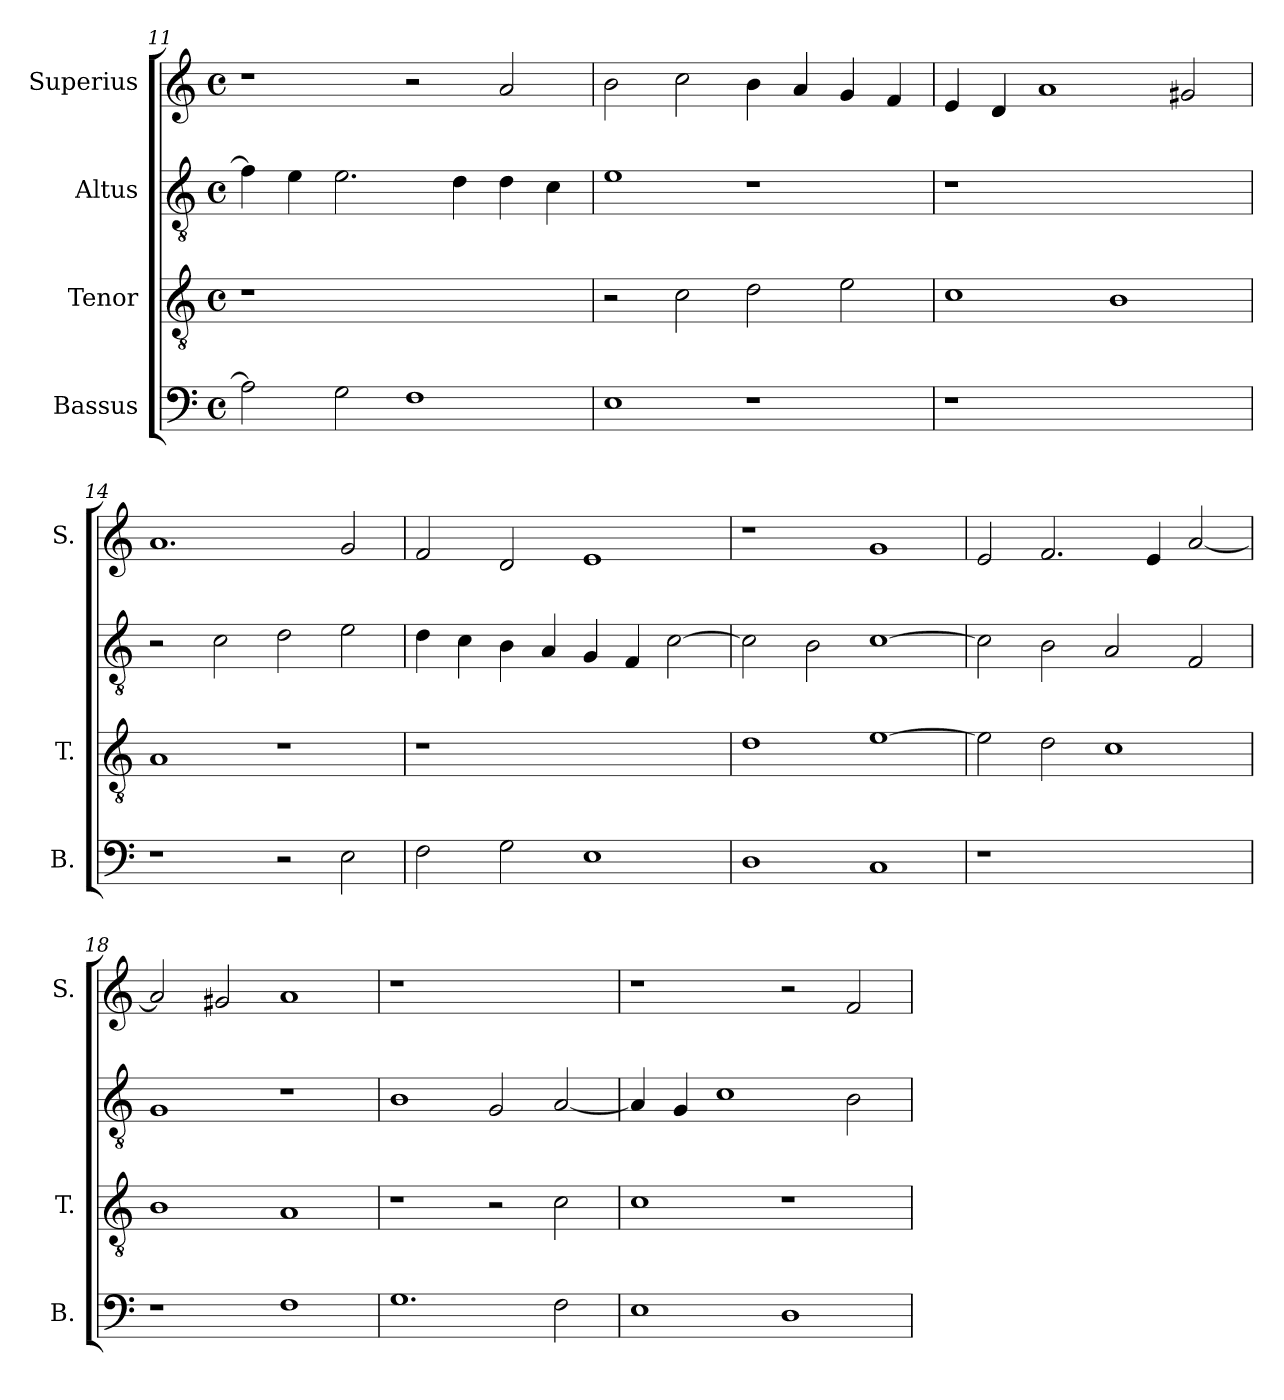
**kern	**kern	**kern	**kern
*part4	*part3	*part2	*part1
*staff4	*staff3	*staff2	*staff1
*I"Bassus	*I"Tenor	*I"Altus	*I"Superius
*I'B.	*I'T.	*	*I'S.
*clefF4	*clefGv2	*clefGv2	*clefG2
*	*ITrd7c12	*ITrd7c12	*
*k[]	*k[]	*k[]	*k[]
*C:	*C:	*C:	*C:
*M4/4	*M4/4	*M4/4	*M4/4
*met(c)	*met(c)	*met(c)	*met(c)
=11	=11	=11	=11
!	!LO:N:vis=1	!	!
2Ai\]	1r	4Fi\]	1r
.	.	4Ei\	.
2Gi\	.	2.Ei\	.
1Fi	1ryy	.	2r
.	.	4Di\	.
.	.	4Di\	2ai/
.	.	4Ci\	.
!!LO:LB:g=z
=12	=12	=12	=12
1Ei	2r	1Ei	2bi\
.	2Ci\	.	2cci\
1r	2Di\	1r	4bi\
.	.	.	4ai/
.	2Ei\	.	4gi/
.	.	.	4fi/
=13	=13	=13	=13
!LO:N:vis=1	!	!LO:N:vis=1	!
1r	1Ci	1r	4ei/
.	.	.	4di/
.	.	.	1ai
1ryy	1BBi	1ryy	.
.	.	.	2g#Xi/
=14	=14	=14	=14
1r	1AAi	2r	1.ai
.	.	2Ci\	.
2r	1r	2Di\	.
2Ei\	.	2Ei\	2gi/
=15	=15	=15	=15
!	!LO:N:vis=1	!	!
2Fi\	1r	4Di\	2fi/
.	.	4Ci\	.
2Gi\	.	4BBi\	2di/
.	.	4AAi/	.
1Ei	1ryy	4GGi/	1ei
.	.	4FFi/	.
.	.	[>2Ci\	.
=16	=16	=16	=16
1Di	1Di	2Ci\]	1r
.	.	2BBi\	.
1Ci	[>1Ei	[<1Ci	1gi
=17	=17	=17	=17
!LO:N:vis=1	!	!	!
1r	2Ei\]	2Ci\]	2ei/
.	2Di\	2BBi\	2.fi/
1ryy	1Ci	2AAi/	.
.	.	.	4ei/
.	.	2FFi/	[<2ai/
!!LO:PB:g=z
=18	=18	=18	=18
1r	1BBi	1GGi	2ai/]
.	.	.	2g#Xi/
1Fi	1AAi	1r	1ai
=19	=19	=19	=19
!	!	!	!LO:N:vis=1
1.Gi	1r	1BBi	1r
.	2r	2GGi/	1ryy
2Fi\	2Ci\	[<2AAi/	.
=20	=20	=20	=20
1Ei	1Ci	4AAi/]	1r
.	.	4GGi/	.
.	.	1Ci	.
1Di	1r	.	2r
.	.	2BBi\	2fi/
=	=	=	=
*-	*-	*-	*-
